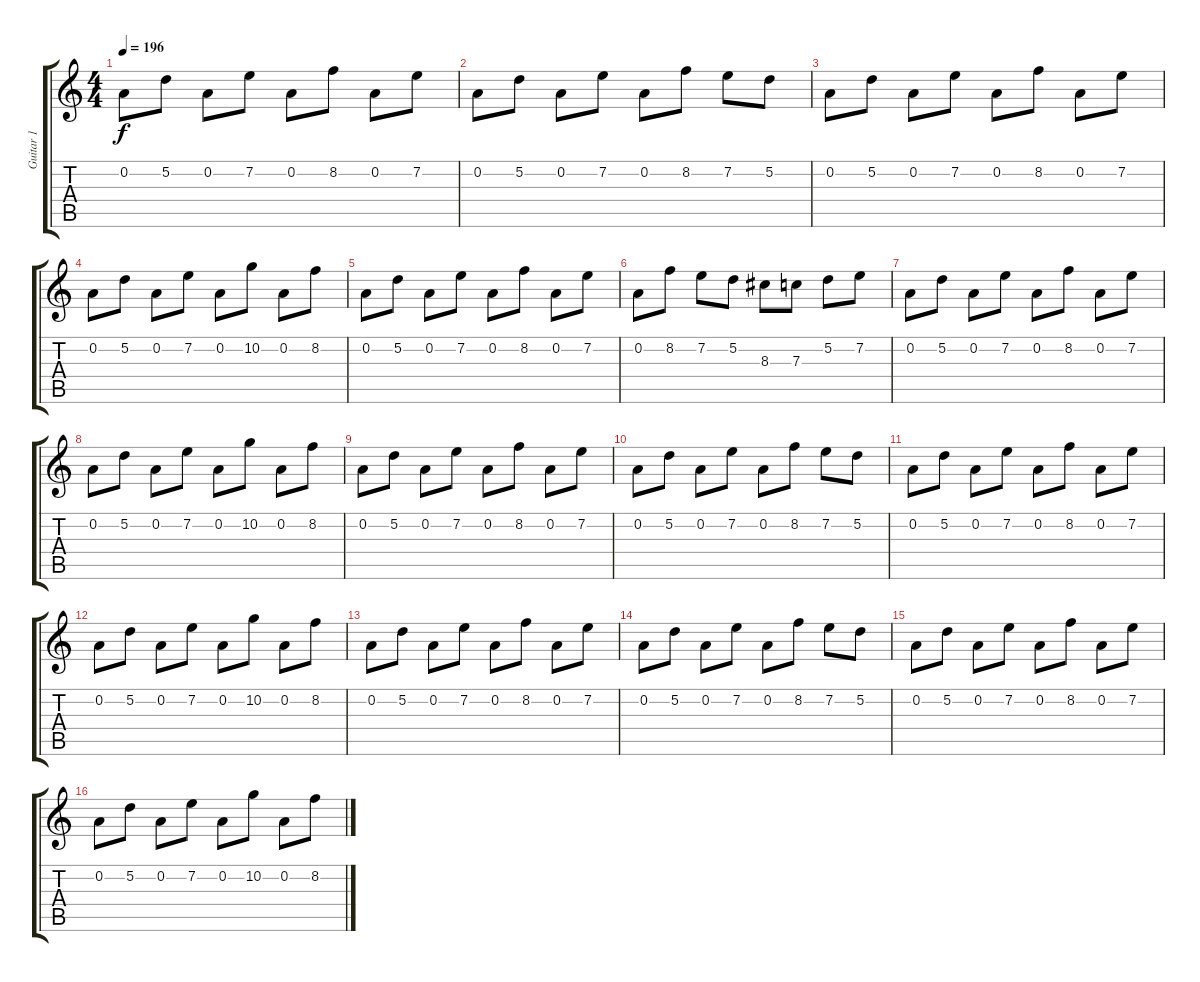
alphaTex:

\track ("Guitar 1" "Guitar 1") {instrument distortionguitar bank 255}
\staff {score tabs}
\tuning (D4 A3 F3 C3 G2 D2) {hide}
\ts (4 4)
\tempo 196
\clef g2
\ks c
0.2.8{dy f} 5.2.8 0.2.8 7.2.8 0.2.8 8.2.8 0.2.8 7.2.8 |
0.2.8 5.2.8 0.2.8 7.2.8 0.2.8 8.2.8 7.2.8 5.2.8 |
0.2.8 5.2.8 0.2.8 7.2.8 0.2.8 8.2.8 0.2.8 7.2.8 |
0.2.8 5.2.8 0.2.8 7.2.8 0.2.8 10.2.8 0.2.8 8.2.8 |
0.2.8 5.2.8 0.2.8 7.2.8 0.2.8 8.2.8 0.2.8 7.2.8 |
0.2.8 8.2.8 7.2.8 5.2.8 8.3.8 7.3.8 5.2.8 7.2.8 |
0.2.8 5.2.8 0.2.8 7.2.8 0.2.8 8.2.8 0.2.8 7.2.8 |
0.2.8 5.2.8 0.2.8 7.2.8 0.2.8 10.2.8 0.2.8 8.2.8 |
0.2.8 5.2.8 0.2.8 7.2.8 0.2.8 8.2.8 0.2.8 7.2.8 |
0.2.8 5.2.8 0.2.8 7.2.8 0.2.8 8.2.8 7.2.8 5.2.8 |
0.2.8 5.2.8 0.2.8 7.2.8 0.2.8 8.2.8 0.2.8 7.2.8 |
0.2.8 5.2.8 0.2.8 7.2.8 0.2.8 10.2.8 0.2.8 8.2.8 |
0.2.8 5.2.8 0.2.8 7.2.8 0.2.8 8.2.8 0.2.8 7.2.8 |
0.2.8 5.2.8 0.2.8 7.2.8 0.2.8 8.2.8 7.2.8 5.2.8 |
0.2.8 5.2.8 0.2.8 7.2.8 0.2.8 8.2.8 0.2.8 7.2.8 |
0.2.8 5.2.8 0.2.8 7.2.8 0.2.8 10.2.8 0.2.8 8.2.8
